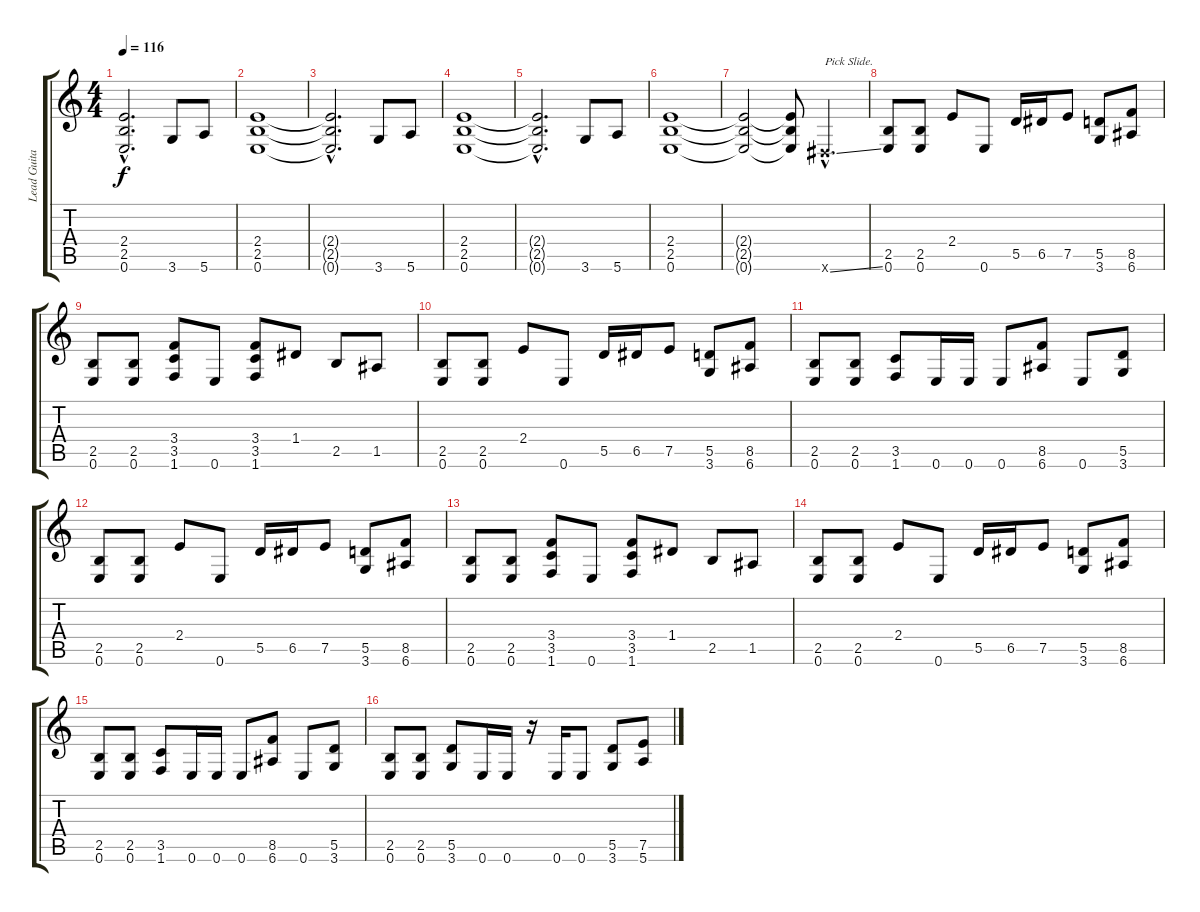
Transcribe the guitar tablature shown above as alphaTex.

\track ("Lead Guitar" "Lead Guita") {instrument distortionguitar}
\staff {score tabs}
\tuning (E4 B3 G3 D3 A2 E2) {hide}
\ts (4 4)
\tempo 116
\clef g2
\ks c
(2.4{hac t} 2.5{hac t} 0.6{hac t}).2{d dy f} 3.6.8 5.6.8 |
(2.4 2.5 0.6).1 |
(2.4{hac t} 2.5{hac t} 0.6{hac t}).2{d} 3.6.8 5.6.8 |
(2.4 2.5 0.6).1 |
(2.4{hac t} 2.5{hac t} 0.6{hac t}).2{d} 3.6.8 5.6.8 |
(2.4 2.5 0.6).1 |
(2.4{t} 2.5{t} 0.6{t}).2 (2.4{t} 2.5{t} 0.6{t}).8 -1.6{ss hac x}.4{d txt "Pick Slide."} |
(2.5 0.6).8 (2.5 0.6).8 2.4.8 0.6.8 5.5.16 6.5.16 7.5.8 (5.5 3.6).8 (8.5 6.6).8 |
(2.5 0.6).8 (2.5 0.6).8 (3.4 3.5 1.6).8 0.6.8 (3.4 3.5 1.6).8 1.4.8 2.5.8 1.5.8 |
(2.5 0.6).8 (2.5 0.6).8 2.4.8 0.6.8 5.5.16 6.5.16 7.5.8 (5.5 3.6).8 (8.5 6.6).8 |
(2.5 0.6).8 (2.5 0.6).8 (3.5 1.6).8 0.6.16 0.6.16 0.6.8 (8.5 6.6).8 0.6.8 (5.5 3.6).8 |
(2.5 0.6).8 (2.5 0.6).8 2.4.8 0.6.8 5.5.16 6.5.16 7.5.8 (5.5 3.6).8 (8.5 6.6).8 |
(2.5 0.6).8 (2.5 0.6).8 (3.4 3.5 1.6).8 0.6.8 (3.4 3.5 1.6).8 1.4.8 2.5.8 1.5.8 |
(2.5 0.6).8 (2.5 0.6).8 2.4.8 0.6.8 5.5.16 6.5.16 7.5.8 (5.5 3.6).8 (8.5 6.6).8 |
(2.5 0.6).8 (2.5 0.6).8 (3.5 1.6).8 0.6.16 0.6.16 0.6.8 (8.5 6.6).8 0.6.8 (5.5 3.6).8 |
(2.5 0.6).8 (2.5 0.6).8 (5.5 3.6).8 0.6.16 0.6.16 r.16 0.6.16 0.6.8 (5.5 3.6).8 (7.5 5.6).8
